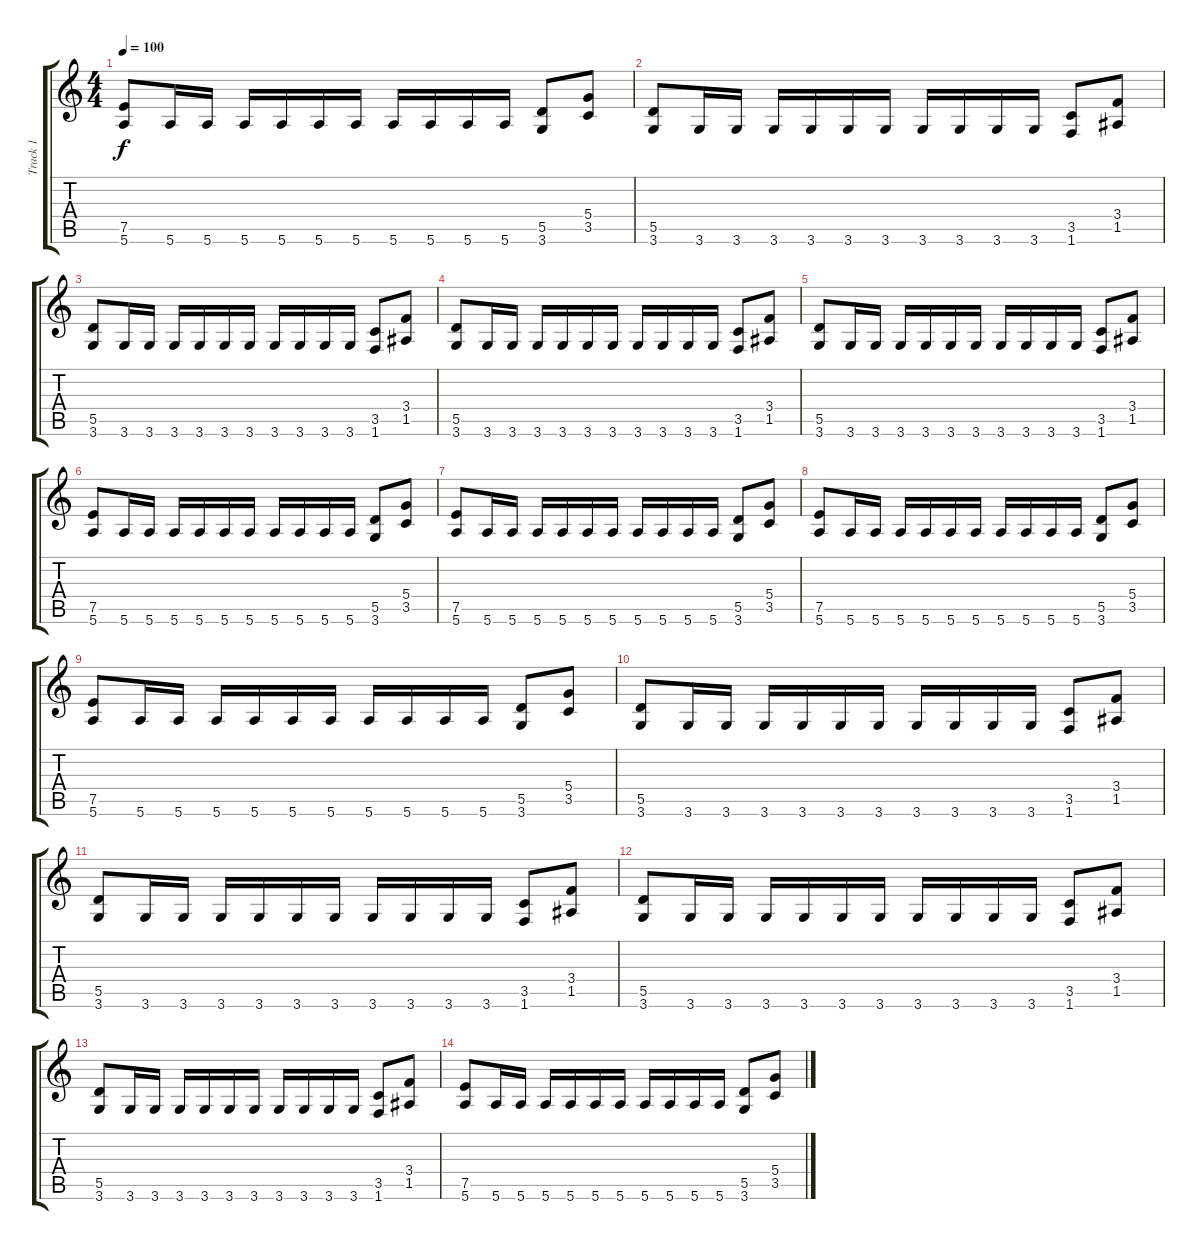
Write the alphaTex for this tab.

\track ("Track 1" "Track 1") {instrument distortionguitar}
\staff {score tabs}
\tuning (E4 B3 G3 D3 A2 E2) {hide}
\ts (4 4)
\tempo 100
\clef g2
\ks c
(7.5 5.6).8{dy f} 5.6.16 5.6.16 5.6.16 5.6.16 5.6.16 5.6.16 5.6.16 5.6.16 5.6.16 5.6.16 (5.5 3.6).8 (5.4 3.5).8 |
(5.5 3.6).8 3.6.16 3.6.16 3.6.16 3.6.16 3.6.16 3.6.16 3.6.16 3.6.16 3.6.16 3.6.16 (3.5 1.6).8 (3.4 1.5).8 |
(5.5 3.6).8 3.6.16 3.6.16 3.6.16 3.6.16 3.6.16 3.6.16 3.6.16 3.6.16 3.6.16 3.6.16 (3.5 1.6).8 (3.4 1.5).8 |
(5.5 3.6).8 3.6.16 3.6.16 3.6.16 3.6.16 3.6.16 3.6.16 3.6.16 3.6.16 3.6.16 3.6.16 (3.5 1.6).8 (3.4 1.5).8 |
(5.5 3.6).8 3.6.16 3.6.16 3.6.16 3.6.16 3.6.16 3.6.16 3.6.16 3.6.16 3.6.16 3.6.16 (3.5 1.6).8 (3.4 1.5).8 |
(7.5 5.6).8 5.6.16 5.6.16 5.6.16 5.6.16 5.6.16 5.6.16 5.6.16 5.6.16 5.6.16 5.6.16 (5.5 3.6).8 (5.4 3.5).8 |
(7.5 5.6).8 5.6.16 5.6.16 5.6.16 5.6.16 5.6.16 5.6.16 5.6.16 5.6.16 5.6.16 5.6.16 (5.5 3.6).8 (5.4 3.5).8 |
(7.5 5.6).8 5.6.16 5.6.16 5.6.16 5.6.16 5.6.16 5.6.16 5.6.16 5.6.16 5.6.16 5.6.16 (5.5 3.6).8 (5.4 3.5).8 |
(7.5 5.6).8 5.6.16 5.6.16 5.6.16 5.6.16 5.6.16 5.6.16 5.6.16 5.6.16 5.6.16 5.6.16 (5.5 3.6).8 (5.4 3.5).8 |
(5.5 3.6).8 3.6.16 3.6.16 3.6.16 3.6.16 3.6.16 3.6.16 3.6.16 3.6.16 3.6.16 3.6.16 (3.5 1.6).8 (3.4 1.5).8 |
(5.5 3.6).8 3.6.16 3.6.16 3.6.16 3.6.16 3.6.16 3.6.16 3.6.16 3.6.16 3.6.16 3.6.16 (3.5 1.6).8 (3.4 1.5).8 |
(5.5 3.6).8 3.6.16 3.6.16 3.6.16 3.6.16 3.6.16 3.6.16 3.6.16 3.6.16 3.6.16 3.6.16 (3.5 1.6).8 (3.4 1.5).8 |
(5.5 3.6).8 3.6.16 3.6.16 3.6.16 3.6.16 3.6.16 3.6.16 3.6.16 3.6.16 3.6.16 3.6.16 (3.5 1.6).8 (3.4 1.5).8 |
(7.5 5.6).8 5.6.16 5.6.16 5.6.16 5.6.16 5.6.16 5.6.16 5.6.16 5.6.16 5.6.16 5.6.16 (5.5 3.6).8 (5.4 3.5).8
